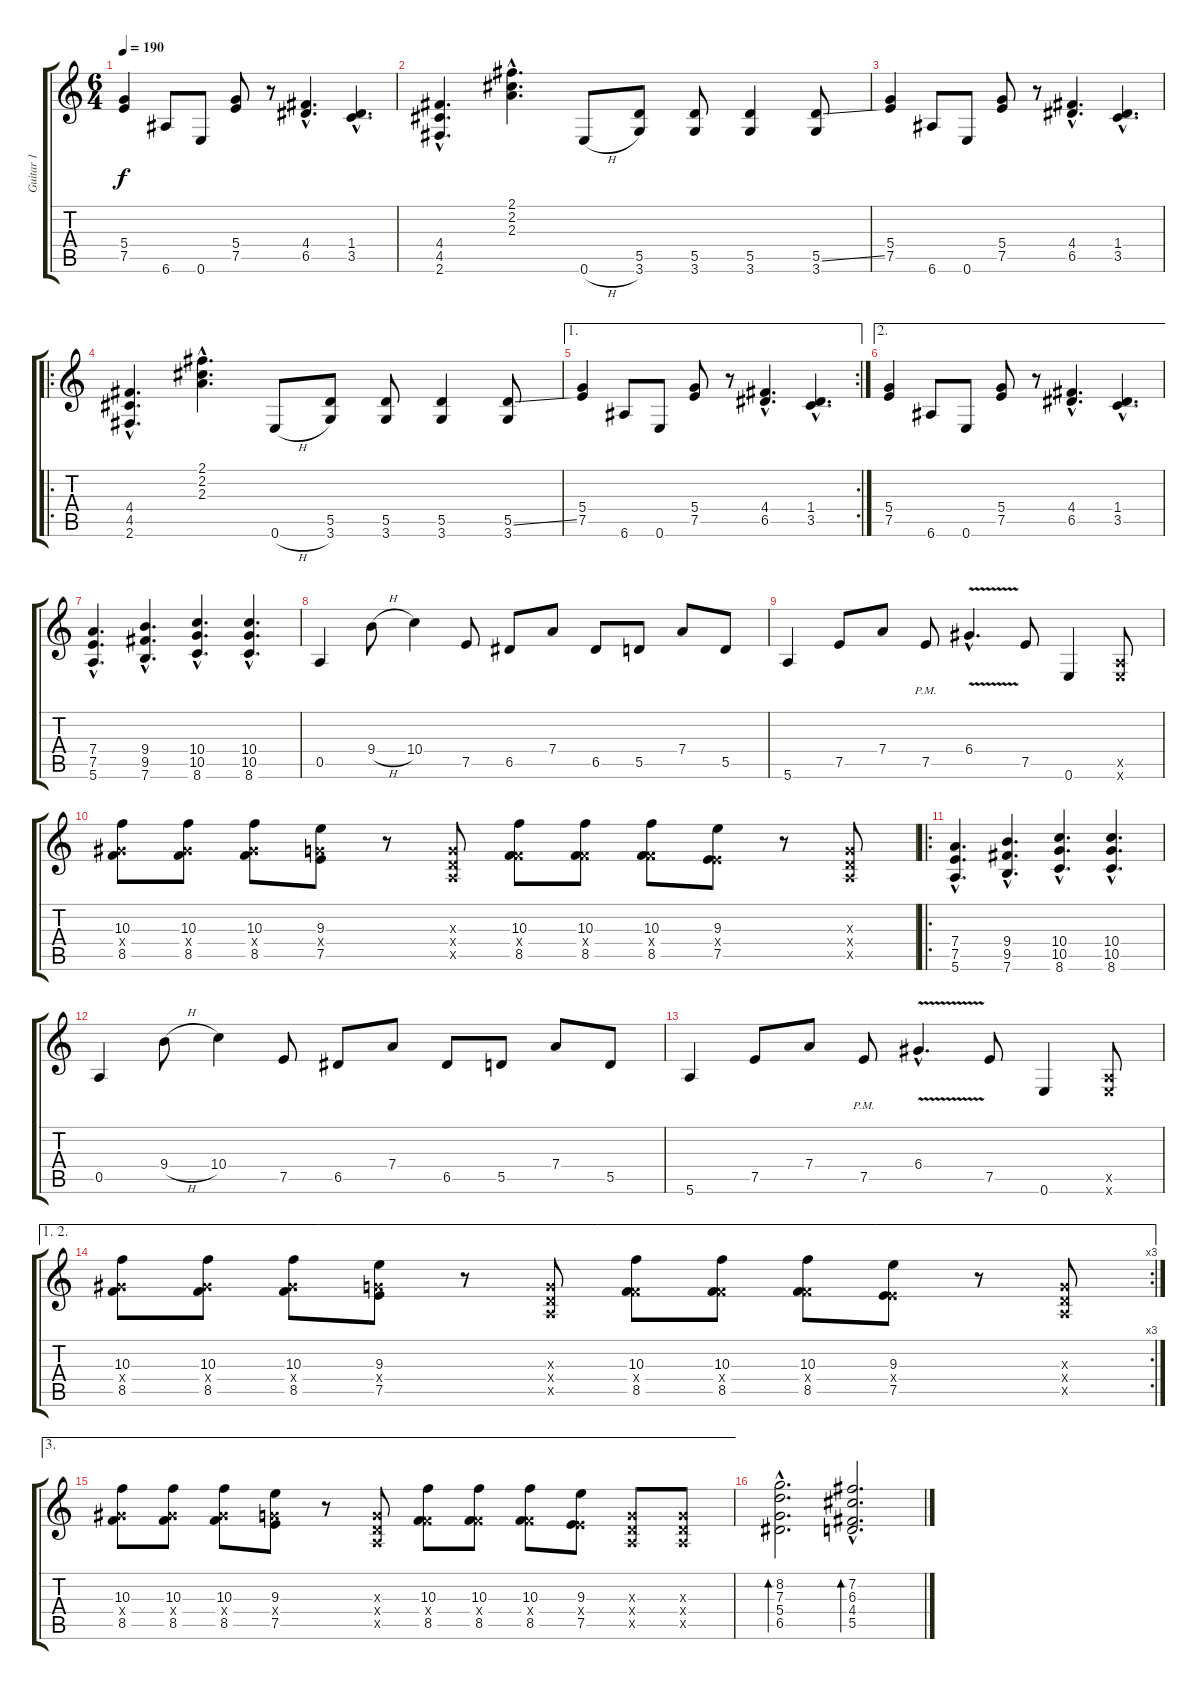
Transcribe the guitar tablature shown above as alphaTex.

\track ("Guitar 1" "Guitar 1") {instrument distortionguitar}
\staff {score tabs}
\tuning (E4 B3 G3 D3 A2 E2) {hide}
\ts (6 4)
\tempo 190
\clef g2
\ks c
(5.4 7.5).4{dy f} 6.6.8 0.6.8 (5.4 7.5).8 r.8 (4.4{hac} 6.5{hac}).4{d} (1.4{hac} 3.5{hac}).4{d} |
(4.4{hac} 4.5{hac} 2.6{hac}).4{d} (2.1{hac} 2.2{hac} 2.3{hac}).4{d} 0.6{h}.8 (5.5 3.6).8 (5.5 3.6).8 (5.5 3.6).4 (5.5{ss} 3.6).8 |
(5.4 7.5).4 6.6.8 0.6.8 (5.4 7.5).8 r.8 (4.4{hac} 6.5{hac}).4{d} (1.4{hac} 3.5{hac}).4{d} |
\ro
(4.4{hac} 4.5{hac} 2.6{hac}).4{d} (2.1{hac} 2.2{hac} 2.3{hac}).4{d} 0.6{h}.8 (5.5 3.6).8 (5.5 3.6).8 (5.5 3.6).4 (5.5{ss} 3.6).8 |
\ae 1
\rc 2
(5.4 7.5).4 6.6.8 0.6.8 (5.4 7.5).8 r.8 (4.4{hac} 6.5{hac}).4{d} (1.4{hac} 3.5{hac}).4{d} |
\ae 2
(5.4 7.5).4 6.6.8 0.6.8 (5.4 7.5).8 r.8 (4.4{hac} 6.5{hac}).4{d} (1.4{hac} 3.5{hac}).4{d} |
(7.4{hac} 7.5{hac} 5.6{hac}).4{d} (9.4{hac} 9.5{hac} 7.6{hac}).4{d} (10.4{hac} 10.5{hac} 8.6{hac}).4{d} (10.4{hac} 10.5{hac} 8.6{hac}).4{d} |
0.5.4 9.4{h}.8 10.4.4 7.5.8 6.5.8 7.4.8 6.5.8 5.5.8 7.4.8 5.5.8 |
5.6.4 7.5.8 7.4.8 7.5{pm}.8 6.4{v hac}.4{d} 7.5.8 0.6.4 (0.5{x} 0.6{x}).8 |
(10.3 6.4{x} 8.5).8 (10.3 6.4{x} 8.5).8 (10.3 6.4{x} 8.5).8 (9.3 5.4{x} 7.5).8 r.8 (0.3{x} 0.4{x} 0.5{x}).8 (10.3 3.4{x} 8.5).8 (10.3 3.4{x} 8.5).8 (10.3 3.4{x} 8.5).8 (9.3 2.4{x} 7.5).8 r.8 (0.3{x} 0.4{x} 0.5{x}).8 |
\ro
(7.4{hac} 7.5{hac} 5.6{hac}).4{d} (9.4{hac} 9.5{hac} 7.6{hac}).4{d} (10.4{hac} 10.5{hac} 8.6{hac}).4{d} (10.4{hac} 10.5{hac} 8.6{hac}).4{d} |
0.5.4 9.4{h}.8 10.4.4 7.5.8 6.5.8 7.4.8 6.5.8 5.5.8 7.4.8 5.5.8 |
5.6.4 7.5.8 7.4.8 7.5{pm}.8 6.4{v hac}.4{d} 7.5.8 0.6.4 (0.5{x} 0.6{x}).8 |
\ae (1 2)
\rc 3
(10.3 6.4{x} 8.5).8 (10.3 6.4{x} 8.5).8 (10.3 6.4{x} 8.5).8 (9.3 5.4{x} 7.5).8 r.8 (0.3{x} 0.4{x} 0.5{x}).8 (10.3 3.4{x} 8.5).8 (10.3 3.4{x} 8.5).8 (10.3 3.4{x} 8.5).8 (9.3 2.4{x} 7.5).8 r.8 (0.3{x} 0.4{x} 0.5{x}).8 |
\ae 3
(10.3 6.4{x} 8.5).8 (10.3 6.4{x} 8.5).8 (10.3 6.4{x} 8.5).8 (9.3 5.4{x} 7.5).8 r.8 (0.3{x} 0.4{x} 0.5{x}).8 (10.3 3.4{x} 8.5).8 (10.3 3.4{x} 8.5).8 (10.3 3.4{x} 8.5).8 (9.3 2.4{x} 7.5).8 (0.3{x} 0.4{x} 0.5{x}).8 (0.3{x} 0.4{x} 0.5{x}).8 |
(8.2{hac} 7.3{hac} 5.4{hac} 6.5{hac}).2{d bd 240} (7.2{hac} 6.3{hac} 4.4{hac} 5.5{hac}).2{d bd 240}
